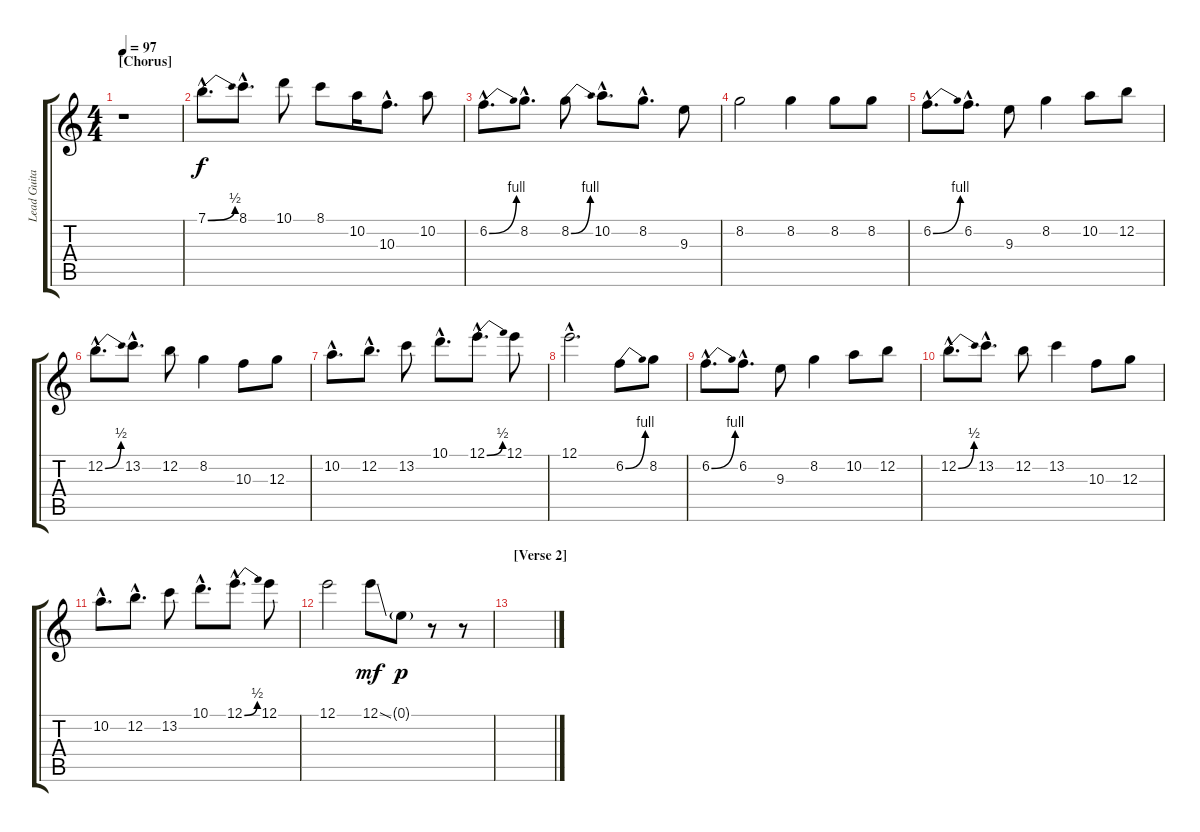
\track ("Lead Guitar 1" "Lead Guita") {instrument distortionguitar}
\staff {score tabs}
\tuning (E4 B3 G3 D3 A2 E2) {hide}
\ts (4 4)
\section ("" "[Chorus]")
\tempo 97
\clef g2
\ks c
r.1{dy p} |
7.1{be (bend 0 0 60 2) hac}.8{d dy f volume 10} 8.1{hac}.8{d} 10.1.8 8.1.8 10.2.16 10.3{hac}.8{d} 10.2.8 |
6.2{be (bend 0 0 60 4) hac}.8{d} 8.2{hac}.8{d} 8.2{be (bend 0 0 60 4)}.8 10.2{hac}.8{d} 8.2{hac}.8{d} 9.3.8 |
8.2.2 8.2.4 8.2.8 8.2.8 |
6.2{be (bend 0 0 60 4) hac}.8{d} 6.2{hac}.8{d} 9.3.8 8.2.4 10.2.8 12.2.8 |
12.2{be (bend 0 0 60 2) hac}.8{d} 13.2{hac}.8{d} 12.2.8 8.2.4 10.3.8 12.3.8 |
10.2{hac}.8{d} 12.2{hac}.8{d} 13.2.8 10.1{hac}.8{d} 12.1{be (bend 0 0 60 2) hac}.8{d} 12.1.8 |
12.1{hac}.2{d} 6.2{be (bend 0 0 60 4)}.8{volume 14} 8.2.8 |
\section ("" "")
6.2{be (bend 0 0 60 4) hac}.8{d} 6.2{hac}.8{d} 9.3.8 8.2.4 10.2.8 12.2.8 |
12.2{be (bend 0 0 60 2) hac}.8{d} 13.2{hac}.8{d} 12.2.8 13.2.4 10.3.8 12.3.8 |
10.2{hac}.8{d} 12.2{hac}.8{d} 13.2.8 10.1{hac}.8{d} 12.1{be (bend 0 0 60 2) hac}.8{d} 12.1.8 |
12.1.2 12.1{ss}.8{dy mf} 0.1{g}.8{dy p} r.8 r.8 |
\section ("" "[Verse 2]")
